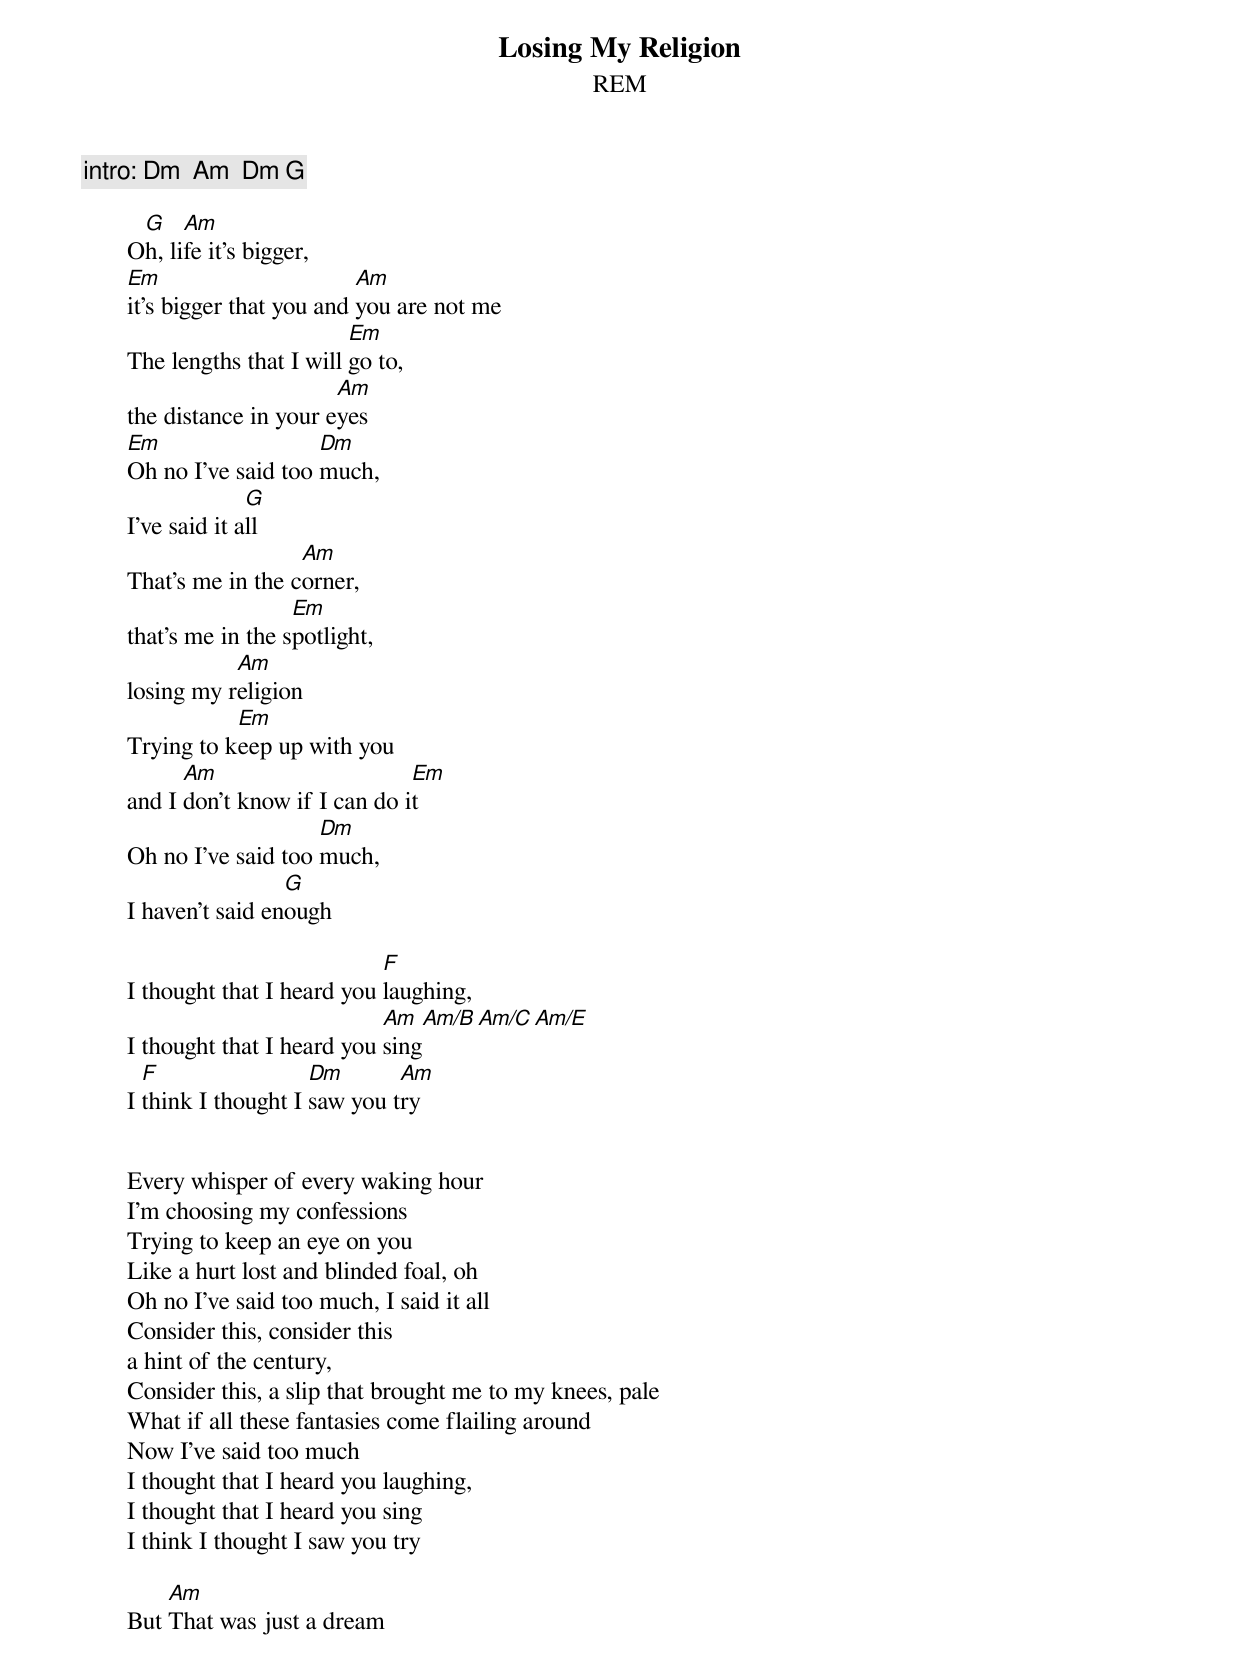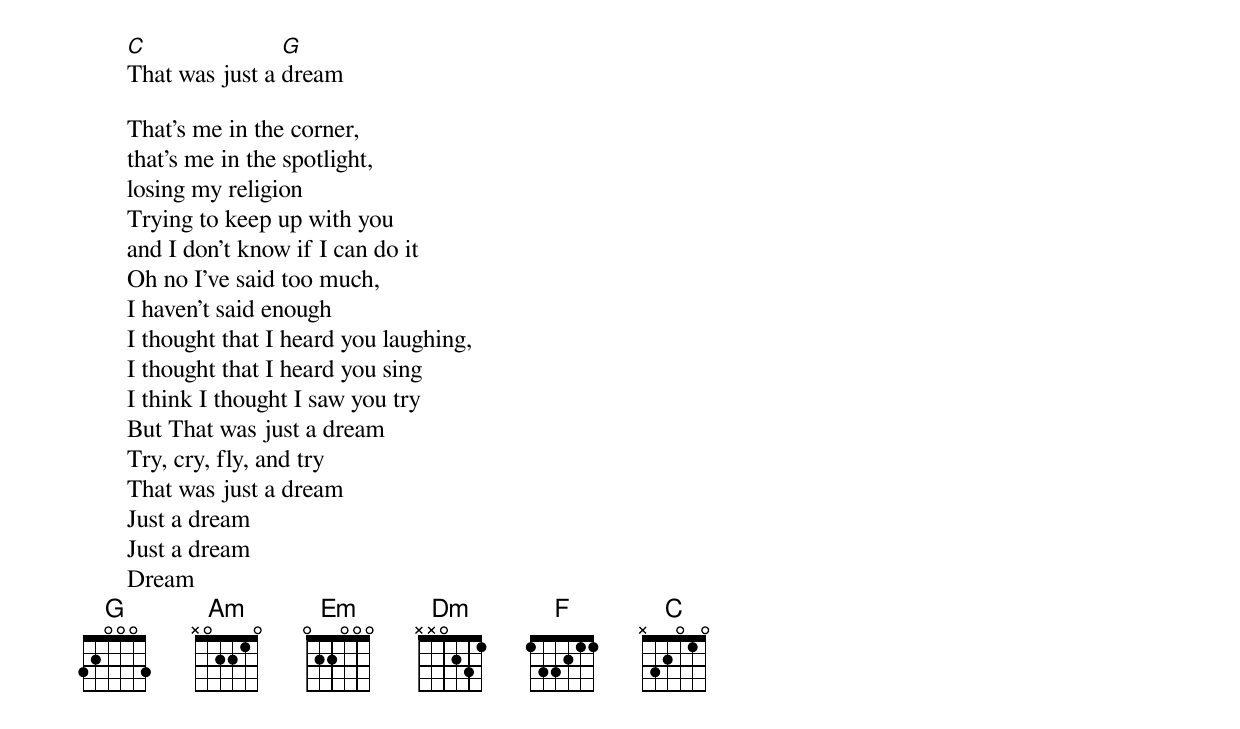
{t:Losing My Religion}
{st:REM}

       {c:intro: Dm  Am  Dm G}

       O[G]h, li[Am]fe it's bigger,
       [Em]it's bigger that you and [Am]you are not me
       The lengths that I will [Em]go to,
       the distance in your e[Am]yes
       [Em]Oh no I've said too [Dm]much,
       I've said it a[G]ll
       That's me in the c[Am]orner,
       that's me in the s[Em]potlight,
       losing my r[Am]eligion
       Trying to k[Em]eep up with you
       and I [Am]don't know if I can do i[Em]t
       Oh no I've said too [Dm]much,
       I haven't said en[G]ough

       I thought that I heard you [F]laughing,
       I thought that I heard you [Am]sing[Am/B][Am/C][Am/E]
       I [F]think I thought I [Dm]saw you t[Am]ry


       Every whisper of every waking hour
       I'm choosing my confessions
       Trying to keep an eye on you
       Like a hurt lost and blinded foal, oh
       Oh no I've said too much, I said it all
       Consider this, consider this
       a hint of the century,
       Consider this, a slip that brought me to my knees, pale
       What if all these fantasies come flailing around
       Now I've said too much
       I thought that I heard you laughing,
       I thought that I heard you sing
       I think I thought I saw you try

       But [Am]That was just a dream
       [C]That was just a [G]dream

       That's me in the corner,
       that's me in the spotlight,
       losing my religion
       Trying to keep up with you
       and I don't know if I can do it
       Oh no I've said too much,
       I haven't said enough
       I thought that I heard you laughing,
       I thought that I heard you sing
       I think I thought I saw you try
       But That was just a dream
       Try, cry, fly, and try
       That was just a dream
       Just a dream
       Just a dream
       Dream
